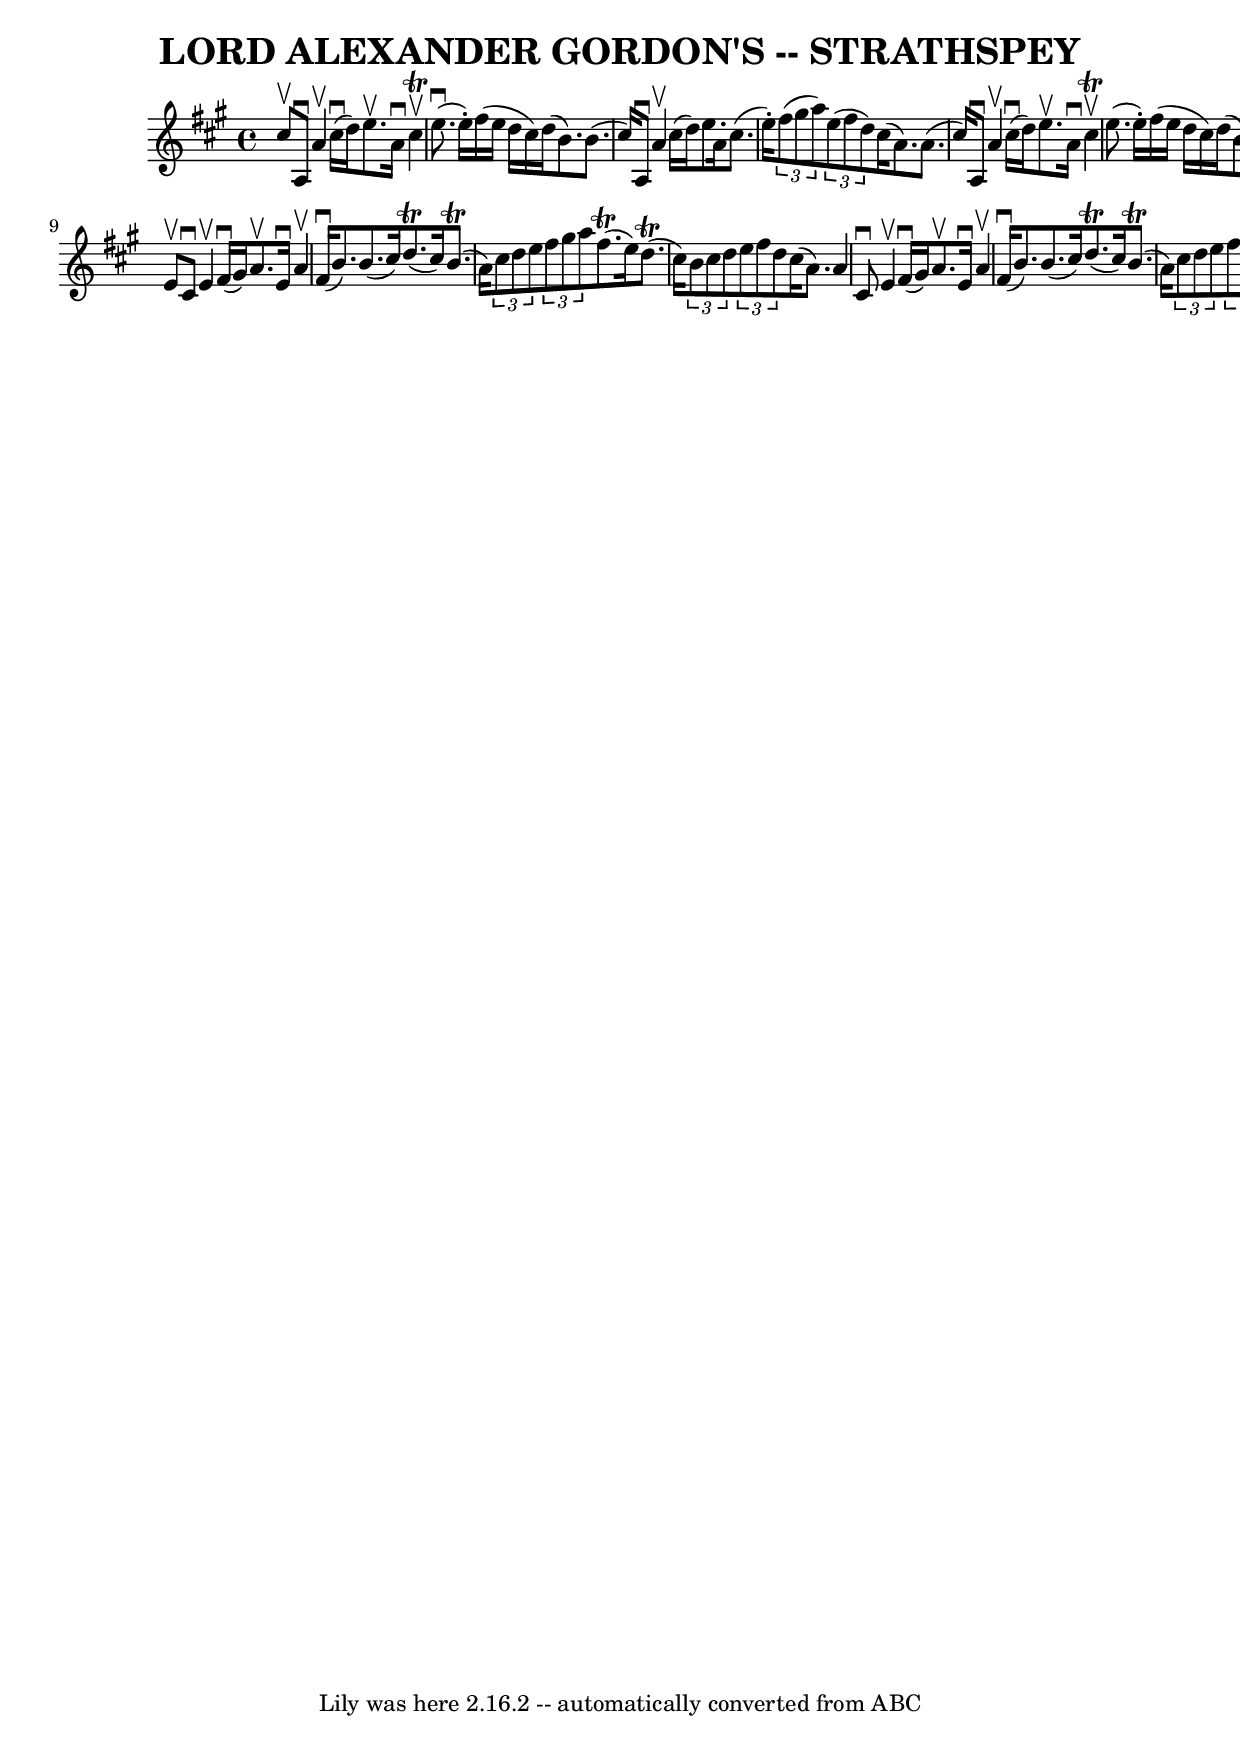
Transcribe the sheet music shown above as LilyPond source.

\version "2.16.2"
\include "Mammoth.ily"
\header {
  %% book = "Ryan's Mammoth Collection of Fiddle Tunes"
  crossRefNumber = "1"
  footnotes = ""
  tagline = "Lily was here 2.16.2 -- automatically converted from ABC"
  title = "LORD ALEXANDER GORDON'S -- STRATHSPEY"

}
voicedefault =  {


  \override Staff.TimeSignature #'style = #'C
  \time 4/4 
  \key a \major
  cis''8^\upbow       |
  a8^\downbow a'4^\upbow cis''16 (^\downbow d''16) e''8.^\upbow a'16^\downbow   
  cis''4^\upbow^\trill   |
  e''8. (^\downbow e''16 -.) fis''16 (
  e''16 d''16 cis''16) d''16 (b'8.) b'8. (cis''16)     
  |
  a8^\downbow a'4^\upbow cis''16 (d''16) e''8. a'16 
  cis''8. (e''16 -.)   |
  \times 2/3 { fis''8 (gis''8    
	       a''8) 
	     }   \times 2/3 { e''8 (fis''8 d''8) 
			    } cis''16 (a'8.  -) a'8. (cis''16)   |
  |
  a8^\downbow a'4^\upbow  
  cis''16 (^\downbow d''16) e''8.^\upbow a'16^\downbow cis''4^\upbow^\trill   |
  e''8. (e''16 -.) fis''16 (e''16 d''16  
  cis''16) d''16 (b'8.) b'8. (cis''16)       |
  a8^\downbow a'4 cis''16 (d''16) e''8. a'16 cis''8. (e''16 -.)   |
  \times 2/3 { fis''8 (gis''8 a''8) 
	     }   
  \times 2/3 { e''8 (fis''8 d''8) 
	     } cis''16 (a'8.) a'8    
  \bar "|." e'8^\upbow       |
  cis'8^\downbow e'4^\upbow     
  fis'16 (^\downbow gis'16) a'8.^\upbow e'16^\downbow a'4^\upbow   
  |
  fis'16 (^\downbow b'8.) b'8. (cis''16) d''8. 
  (^\trill cis''16) b'8. (^\trill a'16)       |
  
  \times 2/3 { cis''8 d''8 e''8  
	     }   \times 2/3 { fis''8 gis''8    
			      a''8  
			    } fis''8. (^\trill e''16) d''8. (^\trill cis''16)   
  |
  \times 2/3 { b'8 cis''8 d''8  
	     }   \times 2/3 { e''8    
			      fis''8 d''8  
			    } cis''16 (a'8.) a'4    |
  |
  cis'8^\downbow e'4^\upbow fis'16 (^\downbow gis'16) a'8.^\upbow   
  e'16^\downbow a'4^\upbow   |
  fis'16 (^\downbow b'8.) b'8. 
  (cis''16) d''8. (^\trill cis''16) b'8. (^\trill a'16)   
  |
  \times 2/3 { cis''8 d''8 e''8  
	     }   \times 2/3 { fis''8 
			      gis''8 a''8  
			    }   \times 2/3 { e''8 fis''8 d''8  
					   }   \times 2/3 {  
					     cis''8 b'8 a'8  
					   }   |
  \times 2/3 { b'8 cis''8 d''8  
	     }   
  \times 2/3 { e''8 fis''8 d''8  
	     } cis''16 (a'8.) a'8    
  \bar "|."   

}

\score{
  <<

    \context Staff="default"
    {
      \voicedefault 
      
    }

  >>
  \layout {
    
  }
  \midi {
  }

}
